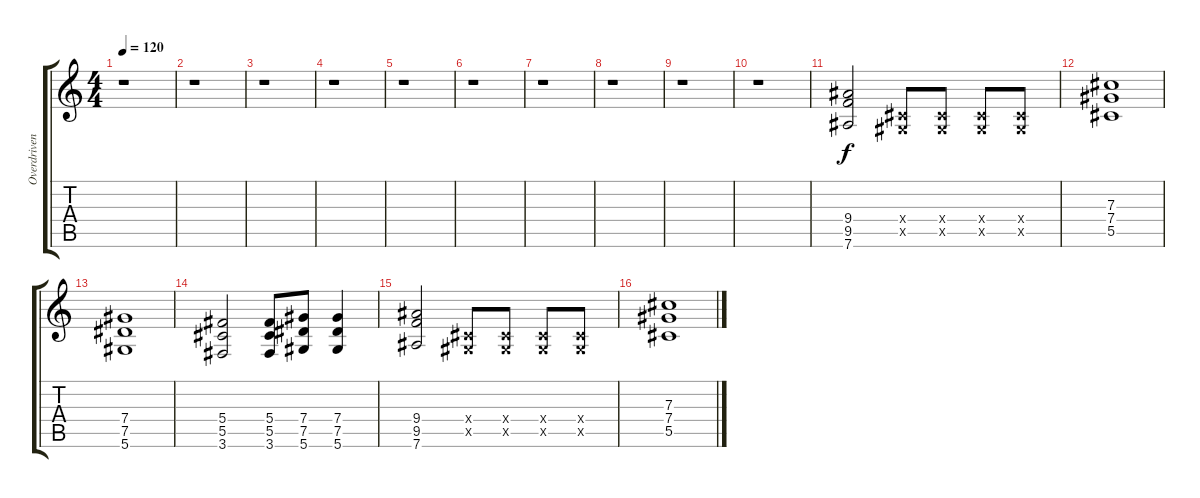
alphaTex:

\track ("Overdriven Guitar " "Overdriven") {instrument overdrivenguitar}
\staff {score tabs}
\tuning (Eb4 Bb3 Gb3 Db3 Ab2 Eb2) {hide}
\ts (4 4)
\tempo 120
\clef g2
\ks c
r.1{dy f} |
r.1 |
r.1 |
r.1 |
r.1 |
r.1 |
r.1 |
r.1 |
r.1 |
r.1 |
(9.4 9.5 7.6).2 (0.4{x} 0.5{x}).8 (0.4{x} 0.5{x}).8 (0.4{x} 0.5{x}).8 (0.4{x} 0.5{x}).8 |
(7.3 7.4 5.5).1 |
(7.4 7.5 5.6).1 |
(5.4 5.5 3.6).2 (5.4 5.5 3.6).8 (7.4 7.5 5.6).8 (7.4 7.5 5.6).4 |
(9.4 9.5 7.6).2 (0.4{x} 0.5{x}).8 (0.4{x} 0.5{x}).8 (0.4{x} 0.5{x}).8 (0.4{x} 0.5{x}).8 |
(7.3 7.4 5.5).1
